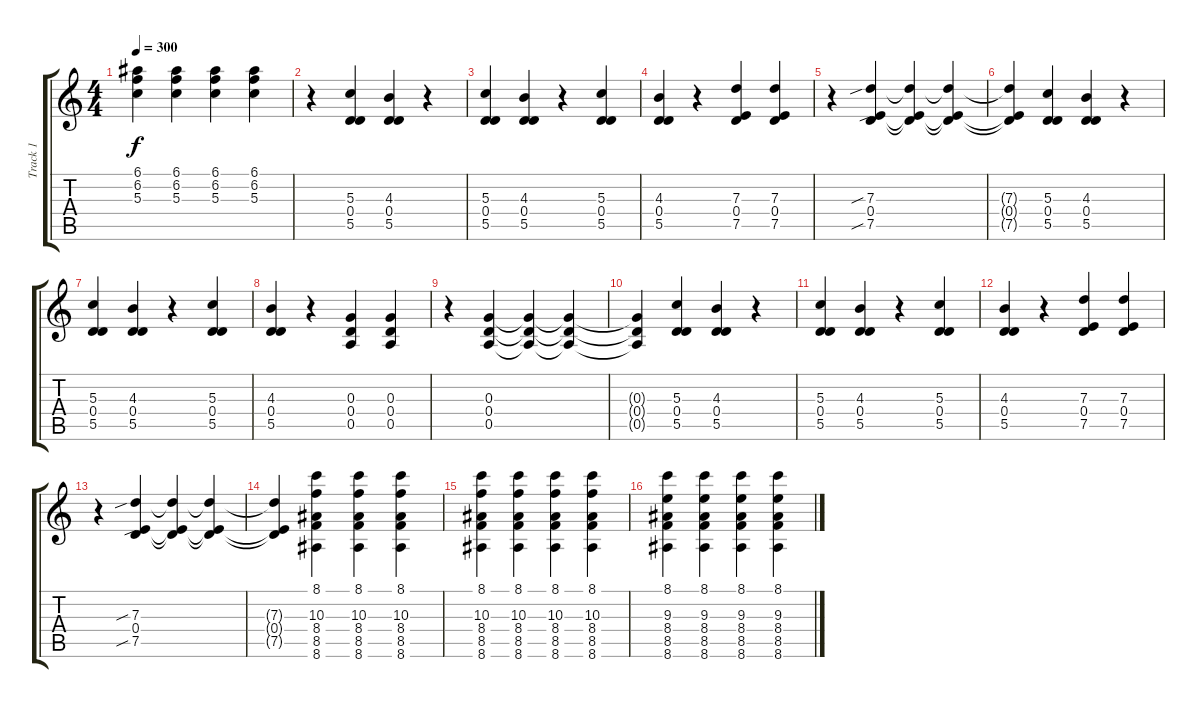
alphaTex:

\track ("Track 1" "Track 1") {instrument electricguitarclean}
\staff {score tabs}
\tuning (E4 B3 G3 D3 A2 D2) {hide}
\ts (4 4)
\tempo 300
\clef g2
\ks c
(6.1 6.2 5.3).4{dy f} (6.1 6.2 5.3).4 (6.1 6.2 5.3).4 (6.1 6.2 5.3).4 |
r.4 (5.3 0.4 5.5).4 (4.3 0.4 5.5).4 r.4 |
(5.3 0.4 5.5).4 (4.3 0.4 5.5).4 r.4 (5.3 0.4 5.5).4 |
(4.3 0.4 5.5).4 r.4 (7.3 0.4 7.5).4 (7.3 0.4 7.5).4 |
r.4 (7.3{sib} 0.4 7.5{sib}).4 (7.3{t} 0.4{t} 7.5{t}).4 (7.3{t} 0.4{t} 7.5{t}).4 |
(7.3{t} 0.4{t} 7.5{t}).4 (5.3 0.4 5.5).4 (4.3 0.4 5.5).4 r.4 |
(5.3 0.4 5.5).4 (4.3 0.4 5.5).4 r.4 (5.3 0.4 5.5).4 |
(4.3 0.4 5.5).4 r.4 (0.3 0.4 0.5).4 (0.3 0.4 0.5).4 |
r.4 (0.3 0.4 0.5).4 (0.3{t} 0.4{t} 0.5{t}).4 (0.3{t} 0.4{t} 0.5{t}).4 |
(0.3{t} 0.4{t} 0.5{t}).4 (5.3 0.4 5.5).4 (4.3 0.4 5.5).4 r.4 |
(5.3 0.4 5.5).4 (4.3 0.4 5.5).4 r.4 (5.3 0.4 5.5).4 |
(4.3 0.4 5.5).4 r.4 (7.3 0.4 7.5).4 (7.3 0.4 7.5).4 |
r.4 (7.3{sib} 0.4 7.5{sib}).4 (7.3{t} 0.4{t} 7.5{t}).4 (7.3{t} 0.4{t} 7.5{t}).4 |
(7.3{t} 0.4{t} 7.5{t}).4 (8.1 10.3 8.4 8.5 8.6).4 (8.1 10.3 8.4 8.5 8.6).4 (8.1 10.3 8.4 8.5 8.6).4 |
(8.1 10.3 8.4 8.5 8.6).4 (8.1 10.3 8.4 8.5 8.6).4 (8.1 10.3 8.4 8.5 8.6).4 (8.1 10.3 8.4 8.5 8.6).4 |
(8.1 9.3 8.4 8.5 8.6).4 (8.1 9.3 8.4 8.5 8.6).4 (8.1 9.3 8.4 8.5 8.6).4 (8.1 9.3 8.4 8.5 8.6).4
